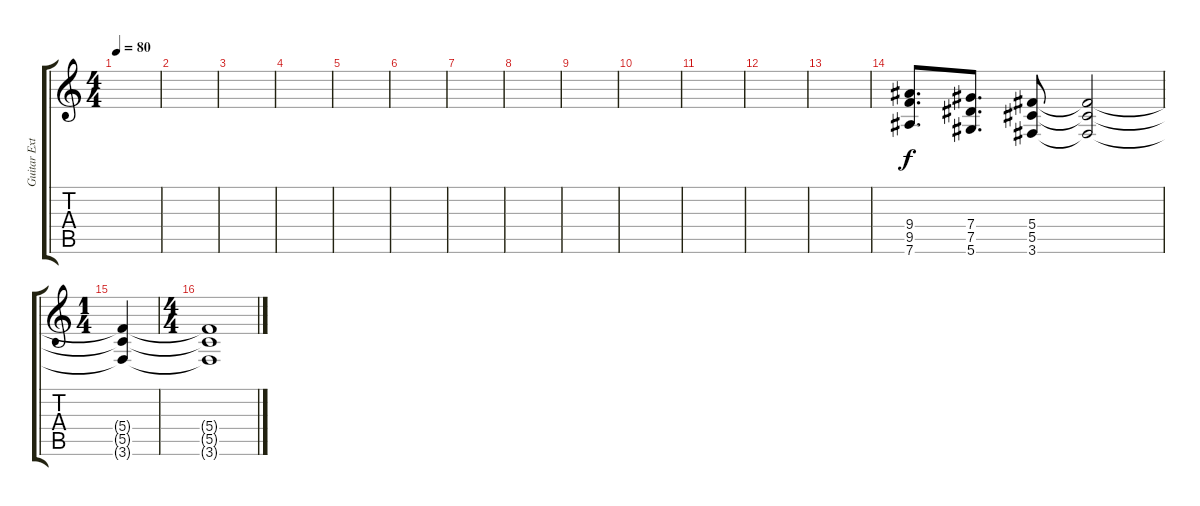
\track ("Guitar Extras" "Guitar Ext") {instrument overdrivenguitar}
\staff {score tabs}
\tuning (Eb4 Bb3 Gb3 Db3 Ab2 Eb2) {hide}
\ts (4 4)
\tempo 80
\clef g2
\ks c
|
|
|
|
|
|
|
|
|
|
|
|
|
(9.4 9.5 7.6).8{d} (7.4 7.5 5.6).8{d} (5.4 5.5 3.6).8 (5.4{t} 5.5{t} 3.6{t}).2 |
\ts (1 4)
(5.4{t} 5.5{t} 3.6{t}).4 |
\ts (4 4)
(5.4{t} 5.5{t} 3.6{t}).1
